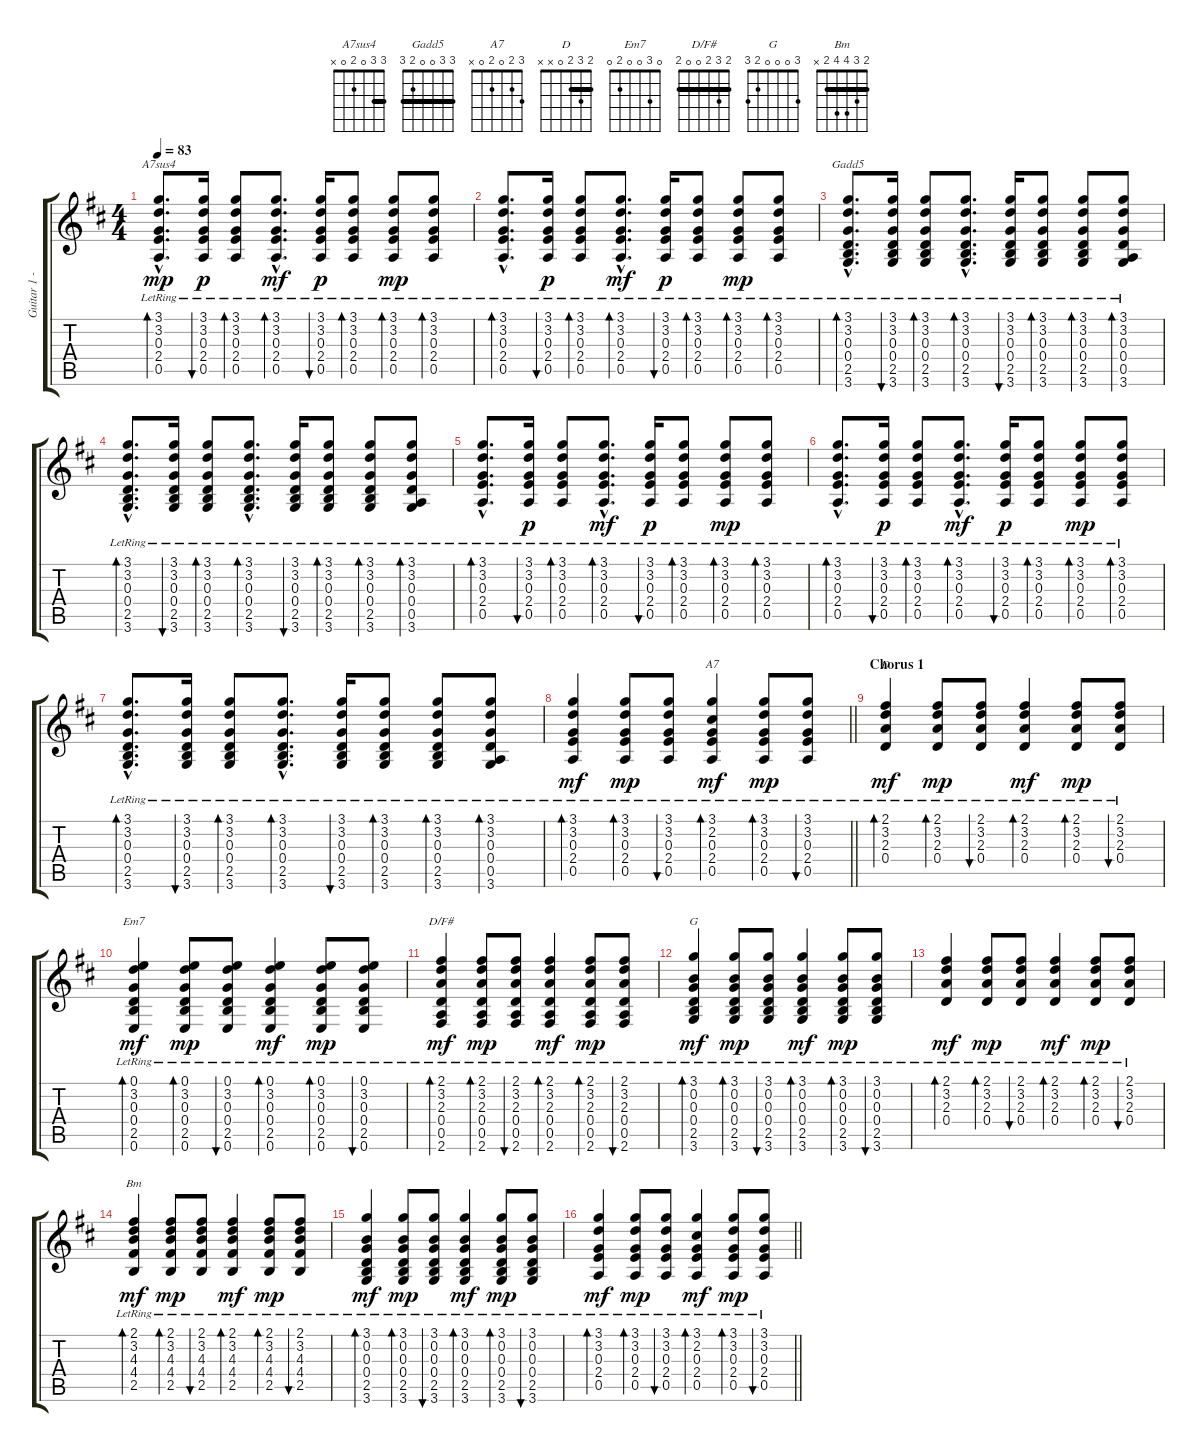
\track ("Guitar 1 - Frey" "Guitar 1 -") {instrument acousticguitarsteel}
\staff {score tabs}
\tuning (E4 B3 G3 D3 A2 E2) {hide}
\chord ("A7sus4" 3 3 0 2 0 x) {barre 3}
\chord ("Gadd5" 3 3 0 0 2 3) {barre 3}
\chord ("A7" 3 2 0 2 0 x)
\chord ("D" 2 3 2 0 x x) {barre 2}
\chord ("Em7" 0 3 0 0 2 0)
\chord ("D/F#" 2 3 2 0 0 2) {barre 2}
\chord ("G" 3 0 0 0 2 3)
\chord ("Bm" 2 3 4 4 2 x) {barre 2}
\ts (4 4)
\tempo 83
\clef g2
\ks d
(3.1{hac lr} 3.2{hac lr} 0.3{hac lr} 2.4{hac lr} 0.5{hac lr}).8{d bd 30 ch "A7sus4" dy mp} (3.1{lr} 3.2{lr} 0.3{lr} 2.4{lr} 0.5{lr}).16{bu 30 dy p} (3.1{lr} 3.2{lr} 0.3{lr} 2.4{lr} 0.5{lr}).8{bd 30} (3.1{hac lr} 3.2{hac lr} 0.3{hac lr} 2.4{hac lr} 0.5{hac lr}).8{d bd 30 dy mf} (3.1{lr} 3.2{lr} 0.3{lr} 2.4{lr} 0.5{lr}).16{bu 30 dy p} (3.1{lr} 3.2{lr} 0.3{lr} 2.4{lr} 0.5{lr}).8{bd 30} (3.1{lr} 3.2{lr} 0.3{lr} 2.4{lr} 0.5{lr}).8{bd 30 dy mp} (3.1{lr} 3.2{lr} 0.3{lr} 2.4{lr} 0.5{lr}).8{bd 30} |
(3.1{hac lr} 3.2{hac lr} 0.3{hac lr} 2.4{hac lr} 0.5{hac lr}).8{d bd 30} (3.1{lr} 3.2{lr} 0.3{lr} 2.4{lr} 0.5{lr}).16{bu 30 dy p} (3.1{lr} 3.2{lr} 0.3{lr} 2.4{lr} 0.5{lr}).8{bd 30} (3.1{hac lr} 3.2{hac lr} 0.3{hac lr} 2.4{hac lr} 0.5{hac lr}).8{d bd 30 dy mf} (3.1{lr} 3.2{lr} 0.3{lr} 2.4{lr} 0.5{lr}).16{bu 30 dy p} (3.1{lr} 3.2{lr} 0.3{lr} 2.4{lr} 0.5{lr}).8{bd 30} (3.1{lr} 3.2{lr} 0.3{lr} 2.4{lr} 0.5{lr}).8{bd 30 dy mp} (3.1{lr} 3.2{lr} 0.3{lr} 2.4{lr} 0.5{lr}).8{bd 30} |
(3.1{hac lr} 3.2{hac lr} 0.3{hac lr} 0.4{hac lr} 2.5{hac lr} 3.6{hac lr}).8{d bd 30 ch "Gadd5"} (3.1{lr} 3.2{lr} 0.3{lr} 0.4{lr} 2.5{lr} 3.6{lr}).16{bu 30} (3.1{lr} 3.2{lr} 0.3{lr} 0.4{lr} 2.5{lr} 3.6{lr}).8{bd 30} (3.1{hac lr} 3.2{hac lr} 0.3{hac lr} 0.4{hac lr} 2.5{hac lr} 3.6{hac lr}).8{d bd 30} (3.1{lr} 3.2{lr} 0.3{lr} 0.4{lr} 2.5{lr} 3.6{lr}).16{bu 30} (3.1{lr} 3.2{lr} 0.3{lr} 0.4{lr} 2.5{lr} 3.6{lr}).8{bd 30} (3.1{lr} 3.2{lr} 0.3{lr} 0.4{lr} 2.5{lr} 3.6{lr}).8{bd 30} (3.1{lr} 3.2{lr} 0.3{lr} 0.4{lr} 0.5{lr} 3.6{lr}).8{bd 30} |
(3.1{hac lr} 3.2{hac lr} 0.3{hac lr} 0.4{hac lr} 2.5{hac lr} 3.6{hac lr}).8{d bd 30} (3.1{lr} 3.2{lr} 0.3{lr} 0.4{lr} 2.5{lr} 3.6{lr}).16{bu 30} (3.1{lr} 3.2{lr} 0.3{lr} 0.4{lr} 2.5{lr} 3.6{lr}).8{bd 30} (3.1{hac lr} 3.2{hac lr} 0.3{hac lr} 0.4{hac lr} 2.5{hac lr} 3.6{hac lr}).8{d bd 30} (3.1{lr} 3.2{lr} 0.3{lr} 0.4{lr} 2.5{lr} 3.6{lr}).16{bu 30} (3.1{lr} 3.2{lr} 0.3{lr} 0.4{lr} 2.5{lr} 3.6{lr}).8{bd 30} (3.1{lr} 3.2{lr} 0.3{lr} 0.4{lr} 2.5{lr} 3.6{lr}).8{bd 30} (3.1{lr} 3.2{lr} 0.3{lr} 0.4{lr} 0.5{lr} 3.6{lr}).8{bd 30} |
(3.1{hac lr} 3.2{hac lr} 0.3{hac lr} 2.4{hac lr} 0.5{hac lr}).8{d bd 30} (3.1{lr} 3.2{lr} 0.3{lr} 2.4{lr} 0.5{lr}).16{bu 30 dy p} (3.1{lr} 3.2{lr} 0.3{lr} 2.4{lr} 0.5{lr}).8{bd 30} (3.1{hac lr} 3.2{hac lr} 0.3{hac lr} 2.4{hac lr} 0.5{hac lr}).8{d bd 30 dy mf} (3.1{lr} 3.2{lr} 0.3{lr} 2.4{lr} 0.5{lr}).16{bu 30 dy p} (3.1{lr} 3.2{lr} 0.3{lr} 2.4{lr} 0.5{lr}).8{bd 30} (3.1{lr} 3.2{lr} 0.3{lr} 2.4{lr} 0.5{lr}).8{bd 30 dy mp} (3.1{lr} 3.2{lr} 0.3{lr} 2.4{lr} 0.5{lr}).8{bd 30} |
(3.1{hac lr} 3.2{hac lr} 0.3{hac lr} 2.4{hac lr} 0.5{hac lr}).8{d bd 30} (3.1{lr} 3.2{lr} 0.3{lr} 2.4{lr} 0.5{lr}).16{bu 30 dy p} (3.1{lr} 3.2{lr} 0.3{lr} 2.4{lr} 0.5{lr}).8{bd 30} (3.1{hac lr} 3.2{hac lr} 0.3{hac lr} 2.4{hac lr} 0.5{hac lr}).8{d bd 30 dy mf} (3.1{lr} 3.2{lr} 0.3{lr} 2.4{lr} 0.5{lr}).16{bu 30 dy p} (3.1{lr} 3.2{lr} 0.3{lr} 2.4{lr} 0.5{lr}).8{bd 30} (3.1{lr} 3.2{lr} 0.3{lr} 2.4{lr} 0.5{lr}).8{bd 30 dy mp} (3.1{lr} 3.2{lr} 0.3{lr} 2.4{lr} 0.5{lr}).8{bd 30} |
(3.1{hac lr} 3.2{hac lr} 0.3{hac lr} 0.4{hac lr} 2.5{hac lr} 3.6{hac lr}).8{d bd 30} (3.1{lr} 3.2{lr} 0.3{lr} 0.4{lr} 2.5{lr} 3.6{lr}).16{bu 30} (3.1{lr} 3.2{lr} 0.3{lr} 0.4{lr} 2.5{lr} 3.6{lr}).8{bd 30} (3.1{hac lr} 3.2{hac lr} 0.3{hac lr} 0.4{hac lr} 2.5{hac lr} 3.6{hac lr}).8{d bd 30} (3.1{lr} 3.2{lr} 0.3{lr} 0.4{lr} 2.5{lr} 3.6{lr}).16{bu 30} (3.1{lr} 3.2{lr} 0.3{lr} 0.4{lr} 2.5{lr} 3.6{lr}).8{bd 30} (3.1{lr} 3.2{lr} 0.3{lr} 0.4{lr} 2.5{lr} 3.6{lr}).8{bd 30} (3.1{lr} 3.2{lr} 0.3{lr} 0.4{lr} 0.5{lr} 3.6{lr}).8{bd 30} |
\barLineRight lightlight
(3.1{lr} 3.2{lr} 0.3{lr} 2.4{lr} 0.5{lr}).4{bd 30 dy mf} (3.1{lr} 3.2{lr} 0.3{lr} 2.4{lr} 0.5{lr}).8{bd 30 dy mp} (3.1{lr} 3.2{lr} 0.3{lr} 2.4{lr} 0.5{lr}).8{bu 30} (3.1{lr} 2.2{lr} 0.3{lr} 2.4{lr} 0.5{lr}).4{bd 30 ch "A7" dy mf} (3.1{lr} 3.2{lr} 0.3{lr} 2.4{lr} 0.5{lr}).8{bd 30 dy mp} (3.1{lr} 3.2{lr} 0.3{lr} 2.4{lr} 0.5{lr}).8{bu 30} |
\section ("" "Chorus 1")
(2.1{lr} 3.2{lr} 2.3{lr} 0.4{lr}).4{bd 30 ch "D" dy mf} (2.1{lr} 3.2{lr} 2.3{lr} 0.4{lr}).8{bd 30 dy mp} (2.1{lr} 3.2{lr} 2.3{lr} 0.4{lr}).8{bu 30} (2.1{lr} 3.2{lr} 2.3{lr} 0.4{lr}).4{bd 30 dy mf} (2.1{lr} 3.2{lr} 2.3{lr} 0.4{lr}).8{bd 30 dy mp} (2.1{lr} 3.2{lr} 2.3{lr} 0.4{lr}).8{bu 30} |
(0.1{lr} 3.2{lr} 0.3{lr} 0.4{lr} 2.5{lr} 0.6{lr}).4{bd 30 ch "Em7" dy mf} (0.1{lr} 3.2{lr} 0.3{lr} 0.4{lr} 2.5{lr} 0.6{lr}).8{bd 30 dy mp} (0.1{lr} 3.2{lr} 0.3{lr} 0.4{lr} 2.5{lr} 0.6{lr}).8{bu 30} (0.1{lr} 3.2{lr} 0.3{lr} 0.4{lr} 2.5{lr} 0.6{lr}).4{bd 30 dy mf} (0.1{lr} 3.2{lr} 0.3{lr} 0.4{lr} 2.5{lr} 0.6{lr}).8{bd 30 dy mp} (0.1{lr} 3.2{lr} 0.3{lr} 0.4{lr} 2.5{lr} 0.6{lr}).8{bu 30} |
(2.1{lr} 3.2{lr} 2.3{lr} 0.4{lr} 0.5{lr} 2.6{lr}).4{bd 30 ch "D/F#" dy mf} (2.1{lr} 3.2{lr} 2.3{lr} 0.4{lr} 0.5{lr} 2.6{lr}).8{bd 30 dy mp} (2.1{lr} 3.2{lr} 2.3{lr} 0.4{lr} 0.5{lr} 2.6{lr}).8{bu 30} (2.1{lr} 3.2{lr} 2.3{lr} 0.4{lr} 0.5{lr} 2.6{lr}).4{bd 30 dy mf} (2.1{lr} 3.2{lr} 2.3{lr} 0.4{lr} 0.5{lr} 2.6{lr}).8{bd 30 dy mp} (2.1{lr} 3.2{lr} 2.3{lr} 0.4{lr} 0.5{lr} 2.6{lr}).8{bu 30} |
(3.1{lr} 0.2{lr} 0.3{lr} 0.4{lr} 2.5{lr} 3.6{lr}).4{bd 30 ch "G" dy mf} (3.1{lr} 0.2{lr} 0.3{lr} 0.4{lr} 2.5{lr} 3.6{lr}).8{bd 30 dy mp} (3.1{lr} 0.2{lr} 0.3{lr} 0.4{lr} 2.5{lr} 3.6{lr}).8{bu 30} (3.1{lr} 0.2{lr} 0.3{lr} 0.4{lr} 2.5{lr} 3.6{lr}).4{bd 30 dy mf} (3.1{lr} 0.2{lr} 0.3{lr} 0.4{lr} 2.5{lr} 3.6{lr}).8{bd 30 dy mp} (3.1{lr} 0.2{lr} 0.3{lr} 0.4{lr} 2.5{lr} 3.6{lr}).8{bu 30} |
(2.1{lr} 3.2{lr} 2.3{lr} 0.4{lr}).4{bd 30 dy mf} (2.1{lr} 3.2{lr} 2.3{lr} 0.4{lr}).8{bd 30 dy mp} (2.1{lr} 3.2{lr} 2.3{lr} 0.4{lr}).8{bu 30} (2.1{lr} 3.2{lr} 2.3{lr} 0.4{lr}).4{bd 30 dy mf} (2.1{lr} 3.2{lr} 2.3{lr} 0.4{lr}).8{bd 30 dy mp} (2.1{lr} 3.2{lr} 2.3{lr} 0.4{lr}).8{bu 30} |
(2.1{lr} 3.2{lr} 4.3{lr} 4.4{lr} 2.5{lr}).4{bd 30 ch "Bm" dy mf} (2.1{lr} 3.2{lr} 4.3{lr} 4.4{lr} 2.5{lr}).8{bd 30 dy mp} (2.1{lr} 3.2{lr} 4.3{lr} 4.4{lr} 2.5{lr}).8{bu 30} (2.1{lr} 3.2{lr} 4.3{lr} 4.4{lr} 2.5{lr}).4{bd 30 dy mf} (2.1{lr} 3.2{lr} 4.3{lr} 4.4{lr} 2.5{lr}).8{bd 30 dy mp} (2.1{lr} 3.2{lr} 4.3{lr} 4.4{lr} 2.5{lr}).8{bu 30} |
(3.1{lr} 0.2{lr} 0.3{lr} 0.4{lr} 2.5{lr} 3.6{lr}).4{bd 30 dy mf} (3.1{lr} 0.2{lr} 0.3{lr} 0.4{lr} 2.5{lr} 3.6{lr}).8{bd 30 dy mp} (3.1{lr} 0.2{lr} 0.3{lr} 0.4{lr} 2.5{lr} 3.6{lr}).8{bu 30} (3.1{lr} 0.2{lr} 0.3{lr} 0.4{lr} 2.5{lr} 3.6{lr}).4{bd 30 dy mf} (3.1{lr} 0.2{lr} 0.3{lr} 0.4{lr} 2.5{lr} 3.6{lr}).8{bd 30 dy mp} (3.1{lr} 0.2{lr} 0.3{lr} 0.4{lr} 2.5{lr} 3.6{lr}).8{bu 30} |
\barLineRight lightlight
(3.1{lr} 3.2{lr} 0.3{lr} 2.4{lr} 0.5{lr}).4{bd 30 dy mf} (3.1{lr} 3.2{lr} 0.3{lr} 2.4{lr} 0.5{lr}).8{bd 30 dy mp} (3.1{lr} 3.2{lr} 0.3{lr} 2.4{lr} 0.5{lr}).8{bu 30} (3.1{lr} 2.2{lr} 0.3{lr} 2.4{lr} 0.5{lr}).4{bd 30 dy mf} (3.1{lr} 3.2{lr} 0.3{lr} 2.4{lr} 0.5{lr}).8{bd 30 dy mp} (3.1{lr} 3.2{lr} 0.3{lr} 2.4{lr} 0.5{lr}).8{bu 30}
